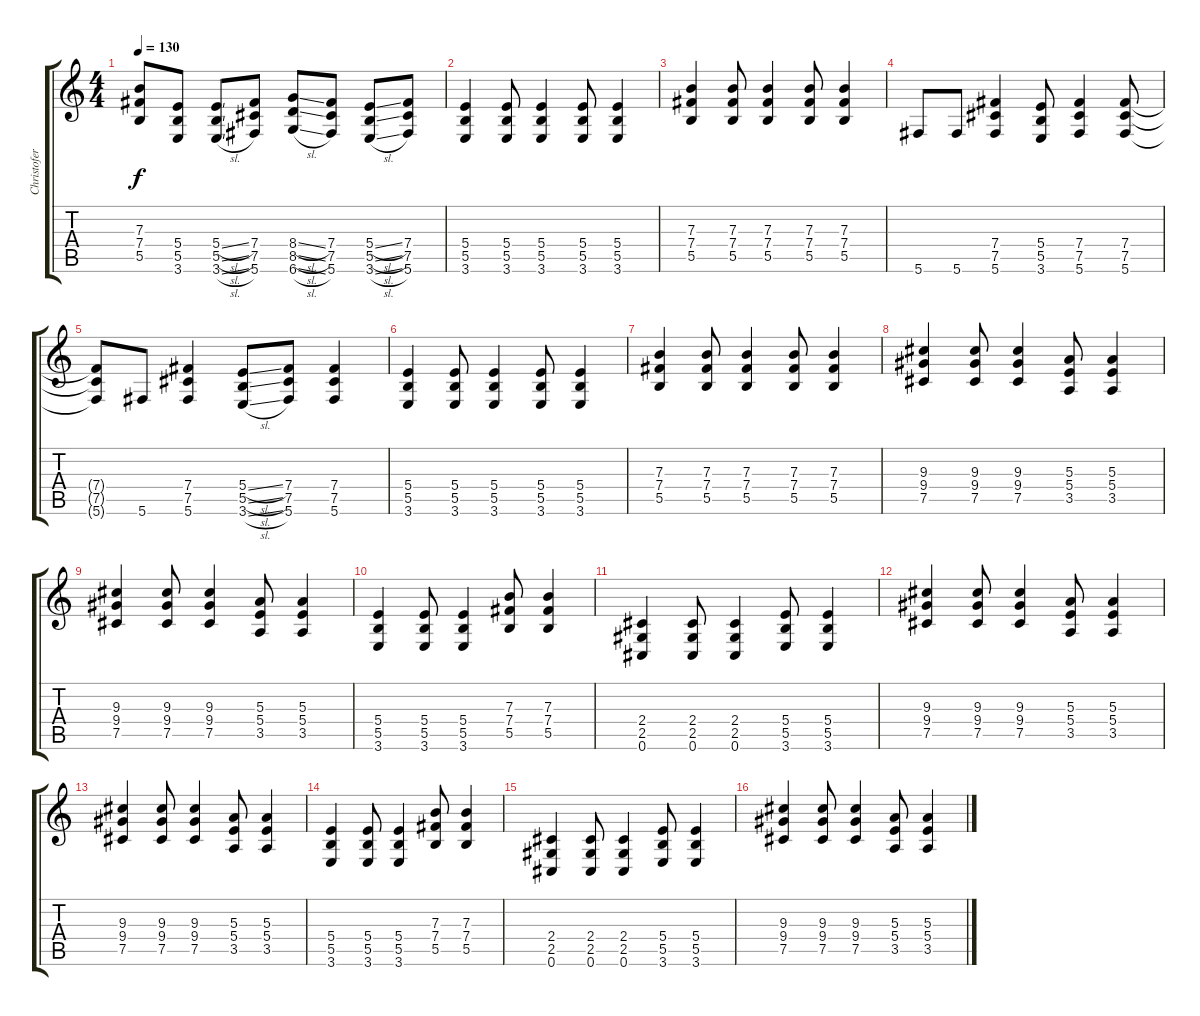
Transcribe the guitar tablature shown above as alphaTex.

\track ("Christofer Johnsson" "Christofer") {instrument distortionguitar}
\staff {score tabs}
\tuning (Db4 Ab3 E3 B2 Gb2 Db2) {hide}
\ts (4 4)
\tempo 130
\clef g2
\ks c
(7.3{t} 7.4{t} 5.5{t}).8{dy f} (5.4 5.5 3.6).8 (5.4{sl} 5.5{sl} 3.6{sl}).8 (7.4 7.5 5.6).8 (8.4{sl} 8.5{sl} 6.6{sl}).8 (7.4 7.5 5.6).8 (5.4{sl} 5.5{sl} 3.6{sl}).8 (7.4 7.5 5.6).8 |
(5.4 5.5 3.6).4 (5.4 5.5 3.6).8 (5.4 5.5 3.6).4 (5.4 5.5 3.6).8 (5.4 5.5 3.6).4 |
(7.3 7.4 5.5).4 (7.3 7.4 5.5).8 (7.3 7.4 5.5).4 (7.3 7.4 5.5).8 (7.3 7.4 5.5).4 |
5.6.8 5.6.8 (7.4 7.5 5.6).4 (5.4 5.5 3.6).8 (7.4 7.5 5.6).4 (7.4 7.5 5.6).8 |
(7.4{t} 7.5{t} 5.6{t}).8 5.6.8 (7.4 7.5 5.6).4 (5.4{sl} 5.5{sl} 3.6{sl}).8 (7.4 7.5 5.6).8 (7.4 7.5 5.6).4 |
(5.4 5.5 3.6).4 (5.4 5.5 3.6).8 (5.4 5.5 3.6).4 (5.4 5.5 3.6).8 (5.4 5.5 3.6).4 |
(7.3 7.4 5.5).4 (7.3 7.4 5.5).8 (7.3 7.4 5.5).4 (7.3 7.4 5.5).8 (7.3 7.4 5.5).4 |
(9.3 9.4 7.5).4 (9.3 9.4 7.5).8 (9.3 9.4 7.5).4 (5.3 5.4 3.5).8 (5.3 5.4 3.5).4 |
(9.3 9.4 7.5).4 (9.3 9.4 7.5).8 (9.3 9.4 7.5).4 (5.3 5.4 3.5).8 (5.3 5.4 3.5).4 |
(5.4 5.5 3.6).4 (5.4 5.5 3.6).8 (5.4 5.5 3.6).4 (7.3 7.4 5.5).8 (7.3 7.4 5.5).4 |
(2.4 2.5 0.6).4 (2.4 2.5 0.6).8 (2.4 2.5 0.6).4 (5.4 5.5 3.6).8 (5.4 5.5 3.6).4 |
(9.3 9.4 7.5).4 (9.3 9.4 7.5).8 (9.3 9.4 7.5).4 (5.3 5.4 3.5).8 (5.3 5.4 3.5).4 |
(9.3 9.4 7.5).4 (9.3 9.4 7.5).8 (9.3 9.4 7.5).4 (5.3 5.4 3.5).8 (5.3 5.4 3.5).4 |
(5.4 5.5 3.6).4 (5.4 5.5 3.6).8 (5.4 5.5 3.6).4 (7.3 7.4 5.5).8 (7.3 7.4 5.5).4 |
(2.4 2.5 0.6).4 (2.4 2.5 0.6).8 (2.4 2.5 0.6).4 (5.4 5.5 3.6).8 (5.4 5.5 3.6).4 |
(9.3 9.4 7.5).4 (9.3 9.4 7.5).8 (9.3 9.4 7.5).4 (5.3 5.4 3.5).8 (5.3 5.4 3.5).4
